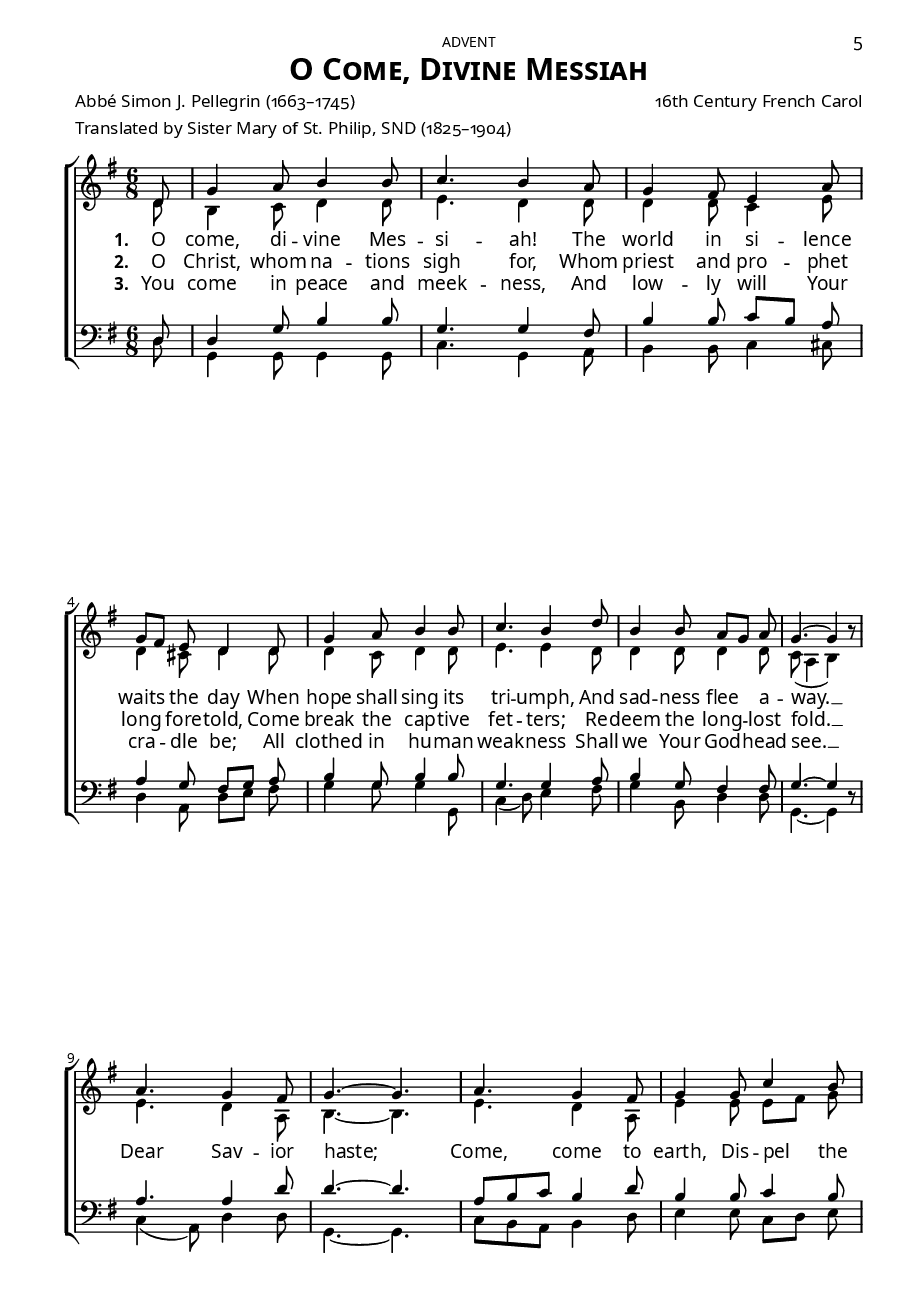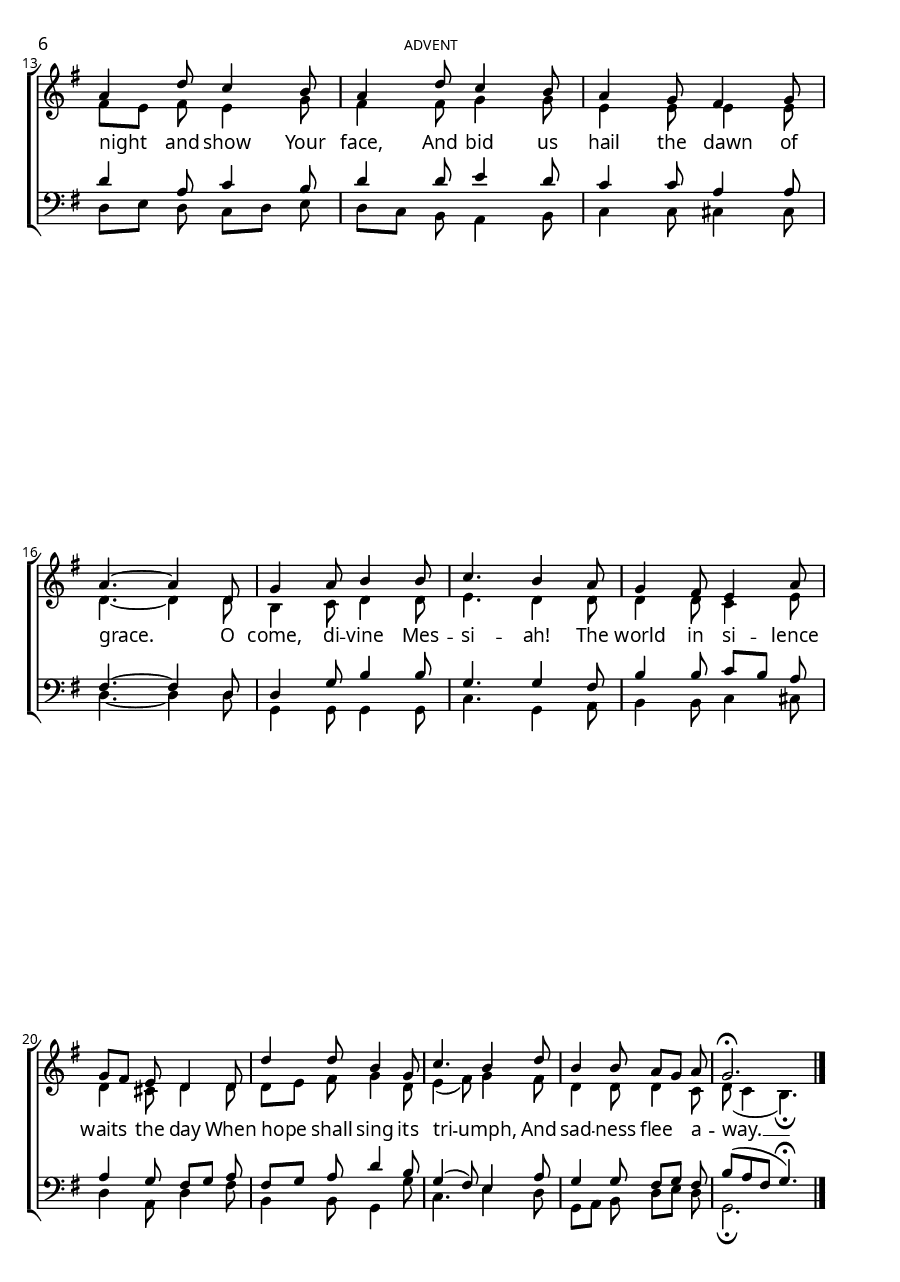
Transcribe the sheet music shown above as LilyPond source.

\version "2.14.2"
\include "util.ly"
#(set-global-staff-size 15) \paper{ #(define fonts (make-pango-font-tree "GoudyOlSt BT" "Garamond Premier Pro" "Garamond Premier Pro" (/ 15 20))) }
\header {
  title = \markup{\override #'(font-name . "Garamond Premier Pro Semibold"){ \abs-fontsize #15 \smallCapsOldStyle"O Come, Divine Messiah"}}
  poet = \markup\oldStyleNum"Abbé Simon J. Pellegrin (1663–1745)"
  meter = \markup\oldStyleNum"Translated by Sister Mary of St. Philip, SND (1825–1904)"
  composer = \markup\oldStyleNum"16th Century French Carol"
  %arranger = \markup\oldStyleNum"Edited by Benjamin Bloomfield (1984–)"
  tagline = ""
}
\paper {
  %print-all-headers = ##t
  paper-height = 9\in
  paper-width = 6\in
  indent = 0\in
  %system-system-spacing = #'((basic-distance . 10) (padding . 0))
  system-system-spacing =
    #'((basic-distance . 0)
       (minimum-distance . 0)
       (padding . -5)
       (stretchability . 100))
  ragged-last-bottom = ##f
  ragged-bottom = ##f
  two-sided = ##t
  inner-margin = 0.5\in
  outer-margin = 0.25\in
  top-margin = 0.25\in
  bottom-margin = 0.25\in
  first-page-number = #005
  print-first-page-number = ##t
  headerLine = \markup{\override #'(font-name . "Garamond Premier Pro") \smallCaps advent}
  oddHeaderMarkup = \markup\fill-line{
     \override #'(font-name . "Garamond Premier Pro")\abs-fontsize #8.5
     \combine 
        \fill-line{"" \on-the-fly #print-page-number-check-first
        \oldStylePageNum""
        }
        \fill-line{\headerLine}
  }
  evenHeaderMarkup = \markup {
     \override #'(font-name . "Garamond Premier Pro")\abs-fontsize #8.5
     \combine
        \on-the-fly #print-page-number-check-first
        \oldStylePageNum""
        \fill-line{\headerLine}
  }
}
global = {
  \key g \major
  \time 6/8
  \autoBeamOff
  \override DynamicLineSpanner #'staff-padding = #0.0
  \override DynamicLineSpanner #'Y-extent = #'(-1 . 1)
}

sopMusic = \relative c' {
  \partial 8 d8 |
  g4 a8 b4 b8 |
  c4. b4 a8 |
  g4 fis8 e4 a8 |
  g[ fis] e d4 d8 |
  g4 a8 b4 b8 |
  
  c4. b4 d8 |
  b4 b8 a[ g] a |
  g4.~ g4 b8\rest | \break
  a4. g4 fis8 |
  g4.~ g4. |
  a4. g4 fis8 |
  
  g4 g8 c4 b8 |
  a4 d8 c4 b8 |
  a4 d8 c4 b8 |
  a4 g8 fis4 g8 |
  a4.~ a4 d,8 |
  g4 a8 b4 b8 |
  
  c4. b4 a8 |
  g4 fis8 e4 a8 |
  g[ fis] e d4 d8 |
  d'4 d8 b4 g8 |
  
  c4. b4 d8 |
  b4 b8 a[ g] a |
  g2.^\fermata \bar "|."
}
sopWords = \lyricmode {
  
}

altoMusic = \relative c' {
  d8 |
  b4 c8 d4 d8 |
  e4. d4 d8 |
  d4 d8 c4 e8 |
  d4 cis8 d4 d8 |
  d4 c8 d4 d8 |
  
  e4. e4 d8 |
  d4 d8 d4 d8 |
  c( a4 b4) s8 |
  e4. d4 a8 |
  b4.~ b4. |
  e4. d4 a8 |
  
  e'4 e8 e[ fis] g |
  fis[ e] fis e4 g8 |
  fis4 fis8 g4 g8 |
  e4 e8 e4 e8 |
  d4.~ d4 d8 |
  b4 c8 d4 d8 |
  
  e4. d4 d8 |
  d4 d8 c4 e8 |
  d4 cis8 d4 d8 |
  d[ e] fis g4 d8 |
  
  e4( fis8) g4 fis8 |
  d4 d8 d4 c8 |
  d8( c4 b4.)\fermata \bar "|."
}
altoWords = \lyricmode {
  \dropLyricsVII
  \set stanza = #"1. "
  O come, di -- vine Mes -- si -- ah!
  The world in si -- lence waits the day
  When hope shall sing its tri -- umph,
  And sad -- ness flee a -- way. __
  
  \dropLyricsV
  Dear Sav -- ior haste;
  Come, come to earth,
  Dis -- pel the night and show Your face,
  And bid us hail the dawn of grace.

  O come, di -- vine Mes -- si -- ah!
  The world in si -- lence
  \break
  \dropLyricsVII
  waits the day
  When hope shall sing its tri -- umph,
  And sad -- ness flee a -- way. __
}
altoWordsII = \lyricmode {
  \dropLyricsVII
%\markup\italic
  \set stanza = #"2. "
  O Christ, whom na -- tions sigh for,
  Whom priest and pro -- phet long fore -- told,
  Come break the cap -- tive fet -- ters;
  Re -- deem the long -- lost fold. __
}
altoWordsIII = \lyricmode {
  \dropLyricsVII
  \set stanza = #"3. "
  You come in peace and meek -- ness,
  And low -- ly will Your cra -- dle be;
  All clothed in hu -- man weak -- ness
  Shall we Your God -- head see. __
}
altoWordsIV = \lyricmode {
  \set stanza = #"4. "
  \set ignoreMelismata = ##t
}
altoWordsV = \lyricmode {
  \set stanza = #"5. "
  \set ignoreMelismata = ##t
}
altoWordsVI = \lyricmode {
  \set stanza = #"6. "
  \set ignoreMelismata = ##t
}
tenorMusic = \relative c {
  d8 |
  d4 g8 b4 b8 |
  g4. g4 fis8 |
  b4 b8 c[ b] a |
  a4 g8 fis[ g] a |
  b4 g8 b4 b8 |
  
  g4. g4 a8 |
  b4 g8 fis4 fis8 |
  g4.~ g4 s8 |
  a4. a4 d8 |
  d4.~ d4. |
  a8[ b c] b4 d8 |
  
  b4 b8 c4 b8 |
  d4 a8 c4 b8 |
  d4 d8 e4 d8 |
  c4 c8 a4 a8 |
  fis4.~ fis4 d8 |
  d4 g8 b4 b8 |
  
  g4. g4 fis8 |
  b4 b8 c[ b] a |
  a4 g8 fis[ g] a |
  fis[ g] a d4 b8 |
  
  g4( fis8) e4 a8 |
  g4 g8 fis[ g] fis |
  b([ a8 fis] g4.)^\fermata \bar "|."
}
tenorWords = \lyricmode {

}

bassMusic = \relative c {
  d8 |
  g,4 g8 g4 g8 |
  c4. g4 a8 |
  b4 b8 c4 cis8 |
  d4 a8 d[ e] fis |
  g4 g8 g4 g,8 |
  
  c4( d8) e4 fis8 |
  g4 b,8 d4 d8 |
  g,4.~ g4 d'8\rest |
  c4( a8) d4 d8 |
  g,4.~ g4. |
  c8[ b a] b4 d8 |
  
  e4 e8 c[ d] e |
  d[ e] d c[ d] e |
  d[ c] b a4 b8 |
  c4 c8 cis4 cis8 |
  d4.~ d4 d8 |
  g,4 g8 g4 g8 |
  
  c4. g4 a8 |
  b4 b8 c4 cis8 |
  d4 a8 d4 fis8 |
  b,4 b8 g4 g'8 |
  
  c,4. e4 d8 |
  g,8[ a] b d8[ e] d |
  g,2._\fermata \bar "|."
}
bassWords = \lyricmode {

}

pianoRH = \relative c' {
  
}
pianoLH = \relative c' {
  
}

\score {
  <<
   \new ChoirStaff <<
    \new Staff = women <<
      \new Voice = "sopranos" { \voiceOne << \global \sopMusic >> }
      \new Voice = "altos" { \voiceTwo << \global \altoMusic >> }
    >>
    \new Lyrics \with { alignAboveContext = #"women" \override VerticalAxisGroup #'nonstaff-relatedstaff-spacing = #'((basic-distance . 1))} \lyricsto "sopranos" \sopWords
    \new Lyrics = "altosVI"  \with { alignBelowContext = #"women" \override VerticalAxisGroup #'nonstaff-relatedstaff-spacing = #'((basic-distance . 1)) } \lyricsto "altos" \altoWordsVI
    \new Lyrics = "altosV"  \with { alignBelowContext = #"women" \override VerticalAxisGroup #'nonstaff-relatedstaff-spacing = #'((basic-distance . 1)) } \lyricsto "altos" \altoWordsV
    \new Lyrics = "altosIV"  \with { alignBelowContext = #"women" \override VerticalAxisGroup #'nonstaff-relatedstaff-spacing = #'((basic-distance . 1)) } \lyricsto "altos" \altoWordsIV
    \new Lyrics = "altosIII"  \with { alignBelowContext = #"women" \override VerticalAxisGroup #'nonstaff-relatedstaff-spacing = #'((basic-distance . 1)) } \lyricsto "altos" \altoWordsIII
    \new Lyrics = "altosII"  \with { alignBelowContext = #"women" \override VerticalAxisGroup #'nonstaff-relatedstaff-spacing = #'((basic-distance . 1)) } \lyricsto "altos" \altoWordsII
    \new Lyrics = "altos"  \with { alignBelowContext = #"women" \override VerticalAxisGroup #'nonstaff-relatedstaff-spacing = #'((basic-distance . 1)) } \lyricsto "altos" \altoWords
   \new Staff = men <<
      \clef bass
      \new Voice = "tenors" { \voiceOne << \global \tenorMusic >> }
      \new Voice = "basses" { \voiceTwo << \global \bassMusic >> }
    >>
    \new Lyrics \with { alignAboveContext = #"men" \override VerticalAxisGroup #'nonstaff-relatedstaff-spacing = #'((basic-distance . 1)) } \lyricsto "tenors" \tenorWords
    \new Lyrics \with { alignBelowContext = #"men" \override VerticalAxisGroup #'nonstaff-relatedstaff-spacing = #'((basic-distance . 1)) } \lyricsto "basses" \bassWords
  >>
%    \new PianoStaff << \new Staff { \new Voice { \pianoRH } } \new Staff { \clef "bass" \pianoLH } >>
  >>
  \layout {
    \context {
      \Score
      %\override SpacingSpanner #'base-shortest-duration = #(ly:make-moment 1 8)
      %\override SpacingSpanner #'common-shortest-duration = #(ly:make-moment 1 4)
    }
    \context {
      % Remove all empty staves
      % \Staff \RemoveEmptyStaves \override VerticalAxisGroup #'remove-first = ##t
    }
  }
}
